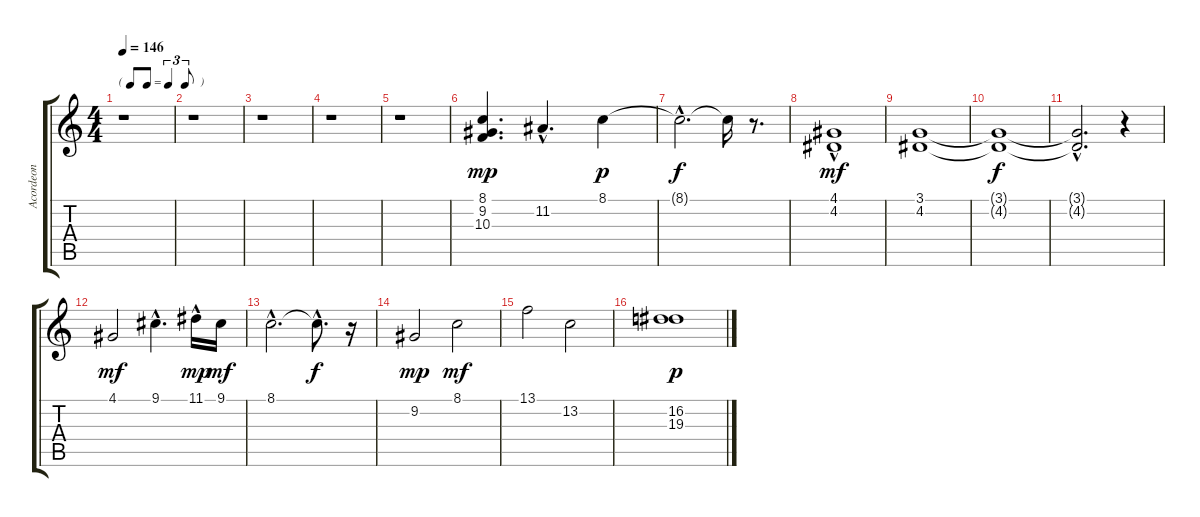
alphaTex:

\track ("Acordeon" "Acordeon") {instrument accordion}
\staff {score tabs}
\tuning (E4 B3 G3 D3 A2 E2) {hide}
\ts (4 4)
\tf triplet8th
\tempo 146
\clef g2
\ks c
r.1{dy f} |
r.1 |
r.1 |
r.1 |
r.1 |
(8.1 9.2 10.3).4{d dy mp} 11.2{hac}.4{d} 8.1.4{dy p} |
8.1{hac t}.2{d dy f} 8.1{t}.16 r.8{d} |
(4.1 4.2{hac}).1{dy mf} |
(3.1 4.2).1 |
(3.1{t} 4.2{t}).1{dy f} |
(3.1{hac t} 4.2{t}).2{d} r.4 |
4.1.2{dy mf} 9.1{hac}.4{d} 11.1{hac}.16{dy mp} 9.1.16{dy mf} |
8.1{hac}.2{d} 8.1{hac t}.8{d dy f} r.16 |
9.2.2{dy mp} 8.1.2{dy mf} |
13.1.2 13.2.2 |
(16.2 19.3).1{dy p}
